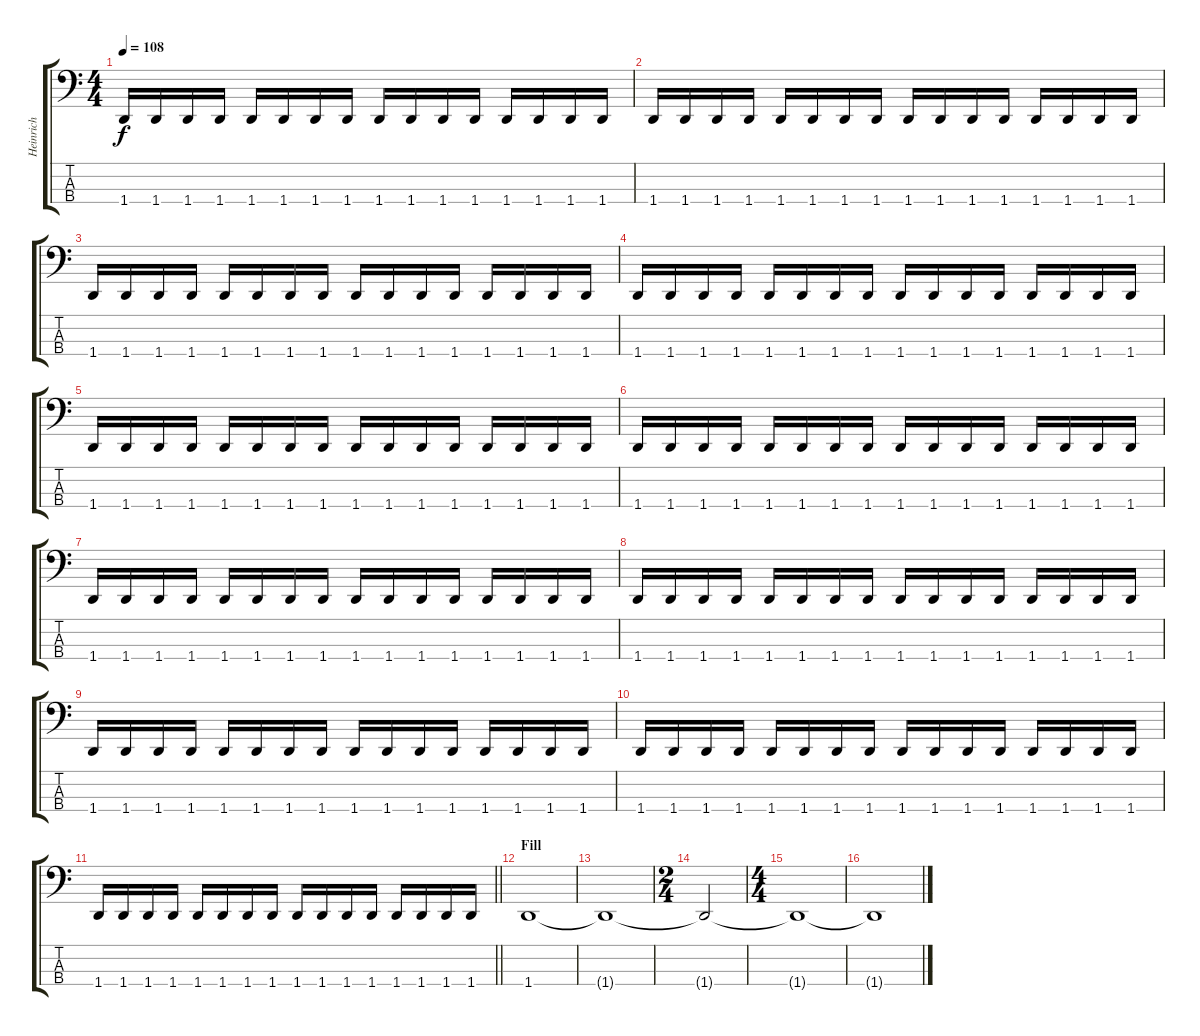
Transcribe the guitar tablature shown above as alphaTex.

\track ("Heinrich" "Heinrich") {instrument electricbasspick}
\staff {score tabs}
\tuning (E2 B1 Gb1 Db1) {hide}
\ts (4 4)
\tempo 108
\clef f4
\ks c
1.4.16{dy f} 1.4.16 1.4.16 1.4.16 1.4.16 1.4.16 1.4.16 1.4.16 1.4.16 1.4.16 1.4.16 1.4.16 1.4.16 1.4.16 1.4.16 1.4.16 |
1.4.16 1.4.16 1.4.16 1.4.16 1.4.16 1.4.16 1.4.16 1.4.16 1.4.16 1.4.16 1.4.16 1.4.16 1.4.16 1.4.16 1.4.16 1.4.16 |
1.4.16 1.4.16 1.4.16 1.4.16 1.4.16 1.4.16 1.4.16 1.4.16 1.4.16 1.4.16 1.4.16 1.4.16 1.4.16 1.4.16 1.4.16 1.4.16 |
1.4.16 1.4.16 1.4.16 1.4.16 1.4.16 1.4.16 1.4.16 1.4.16 1.4.16 1.4.16 1.4.16 1.4.16 1.4.16 1.4.16 1.4.16 1.4.16 |
1.4.16 1.4.16 1.4.16 1.4.16 1.4.16 1.4.16 1.4.16 1.4.16 1.4.16 1.4.16 1.4.16 1.4.16 1.4.16 1.4.16 1.4.16 1.4.16 |
1.4.16 1.4.16 1.4.16 1.4.16 1.4.16 1.4.16 1.4.16 1.4.16 1.4.16 1.4.16 1.4.16 1.4.16 1.4.16 1.4.16 1.4.16 1.4.16 |
1.4.16 1.4.16 1.4.16 1.4.16 1.4.16 1.4.16 1.4.16 1.4.16 1.4.16 1.4.16 1.4.16 1.4.16 1.4.16 1.4.16 1.4.16 1.4.16 |
1.4.16 1.4.16 1.4.16 1.4.16 1.4.16 1.4.16 1.4.16 1.4.16 1.4.16 1.4.16 1.4.16 1.4.16 1.4.16 1.4.16 1.4.16 1.4.16 |
1.4.16 1.4.16 1.4.16 1.4.16 1.4.16 1.4.16 1.4.16 1.4.16 1.4.16 1.4.16 1.4.16 1.4.16 1.4.16 1.4.16 1.4.16 1.4.16 |
1.4.16 1.4.16 1.4.16 1.4.16 1.4.16 1.4.16 1.4.16 1.4.16 1.4.16 1.4.16 1.4.16 1.4.16 1.4.16 1.4.16 1.4.16 1.4.16 |
\barLineRight lightlight
1.4.16 1.4.16 1.4.16 1.4.16 1.4.16 1.4.16 1.4.16 1.4.16 1.4.16 1.4.16 1.4.16 1.4.16 1.4.16 1.4.16 1.4.16 1.4.16 |
\section ("" "Fill")
1.4.1 |
1.4{t}.1 |
\ts (2 4)
1.4{t}.2 |
\ts (4 4)
1.4{t}.1 |
1.4{t}.1
